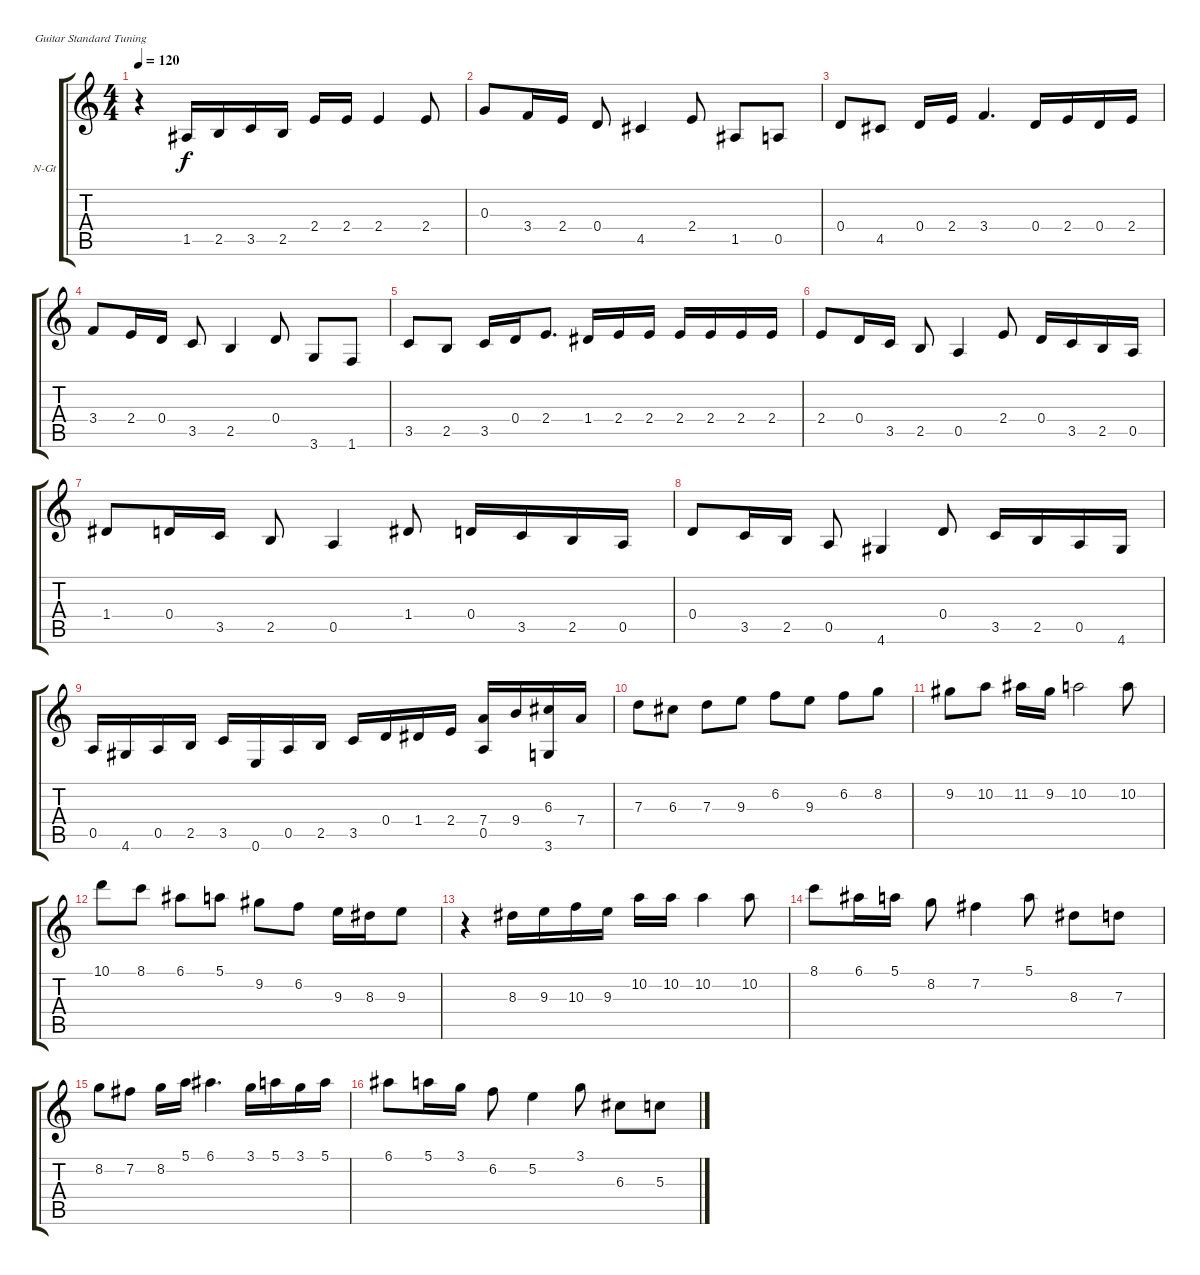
\bracketExtendMode groupsimilarinstruments
\firstSystemTrackNameOrientation horizontal
\otherSystemsTrackNameOrientation horizontal
\track ("Pista 1" "N-Gt") {instrument acousticguitarnylon}
\staff {score tabs}
\tuning (E4 B3 G3 D3 A2 E2)
\ts (4 4)
\tempo 120
\clef g2
\ks c
r.4{dy f} 1.5.16 2.5.16 3.5.16 2.5.16 2.4.16 2.4.16 2.4.4 2.4.8 |
0.3.8 3.4.16 2.4.16 0.4.8 4.5.4 2.4.8 1.5.8 0.5.8 |
0.4.8 4.5.8 0.4.16 2.4.16 3.4.4{d} 0.4.16 2.4.16 0.4.16 2.4.16 |
3.4.8 2.4.16 0.4.16 3.5.8 2.5.4 0.4.8 3.6.8 1.6.8 |
3.5.8 2.5.8 3.5.16 0.4.16 2.4.8{d} 1.4.16 2.4.16 2.4.16 2.4.16 2.4.16 2.4.16 2.4.16 |
2.4.8 0.4.16 3.5.16 2.5.8 0.5.4 2.4.8 0.4.16 3.5.16 2.5.16 0.5.16 |
1.4.8 0.4.16 3.5.16 2.5.8 0.5.4 1.4.8 0.4.16 3.5.16 2.5.16 0.5.16 |
0.4.8 3.5.16 2.5.16 0.5.8 4.6.4 0.4.8 3.5.16 2.5.16 0.5.16 4.6.16 |
0.5.16 4.6.16 0.5.16 2.5.16 3.5.16 0.6.16 0.5.16 2.5.16 3.5.16 0.4.16 1.4.16 2.4.16 (7.4 0.5).16 9.4.16 (6.3 3.6).16 7.4.16 |
7.3.8 6.3.8 7.3.8 9.3.8 6.2.8 9.3.8 6.2.8 8.2.8 |
9.2.8 10.2.8 11.2.16 9.2.16 10.2.2 10.2.8 |
10.1.8 8.1.8 6.1.8 5.1.8 9.2.8 6.2.8 9.3.16 8.3.16 9.3.8 |
r.4 8.3.16 9.3.16 10.3.16 9.3.16 10.2.16 10.2.16 10.2.4 10.2.8 |
8.1.8 6.1.16 5.1.16 8.2.8 7.2.4 5.1.8 8.3.8 7.3.8 |
8.2.8 7.2.8 8.2.16 5.1.16 6.1.4{d} 3.1.16 5.1.16 3.1.16 5.1.16 |
6.1.8 5.1.16 3.1.16 6.2.8 5.2.4 3.1.8 6.3.8 5.3.8
